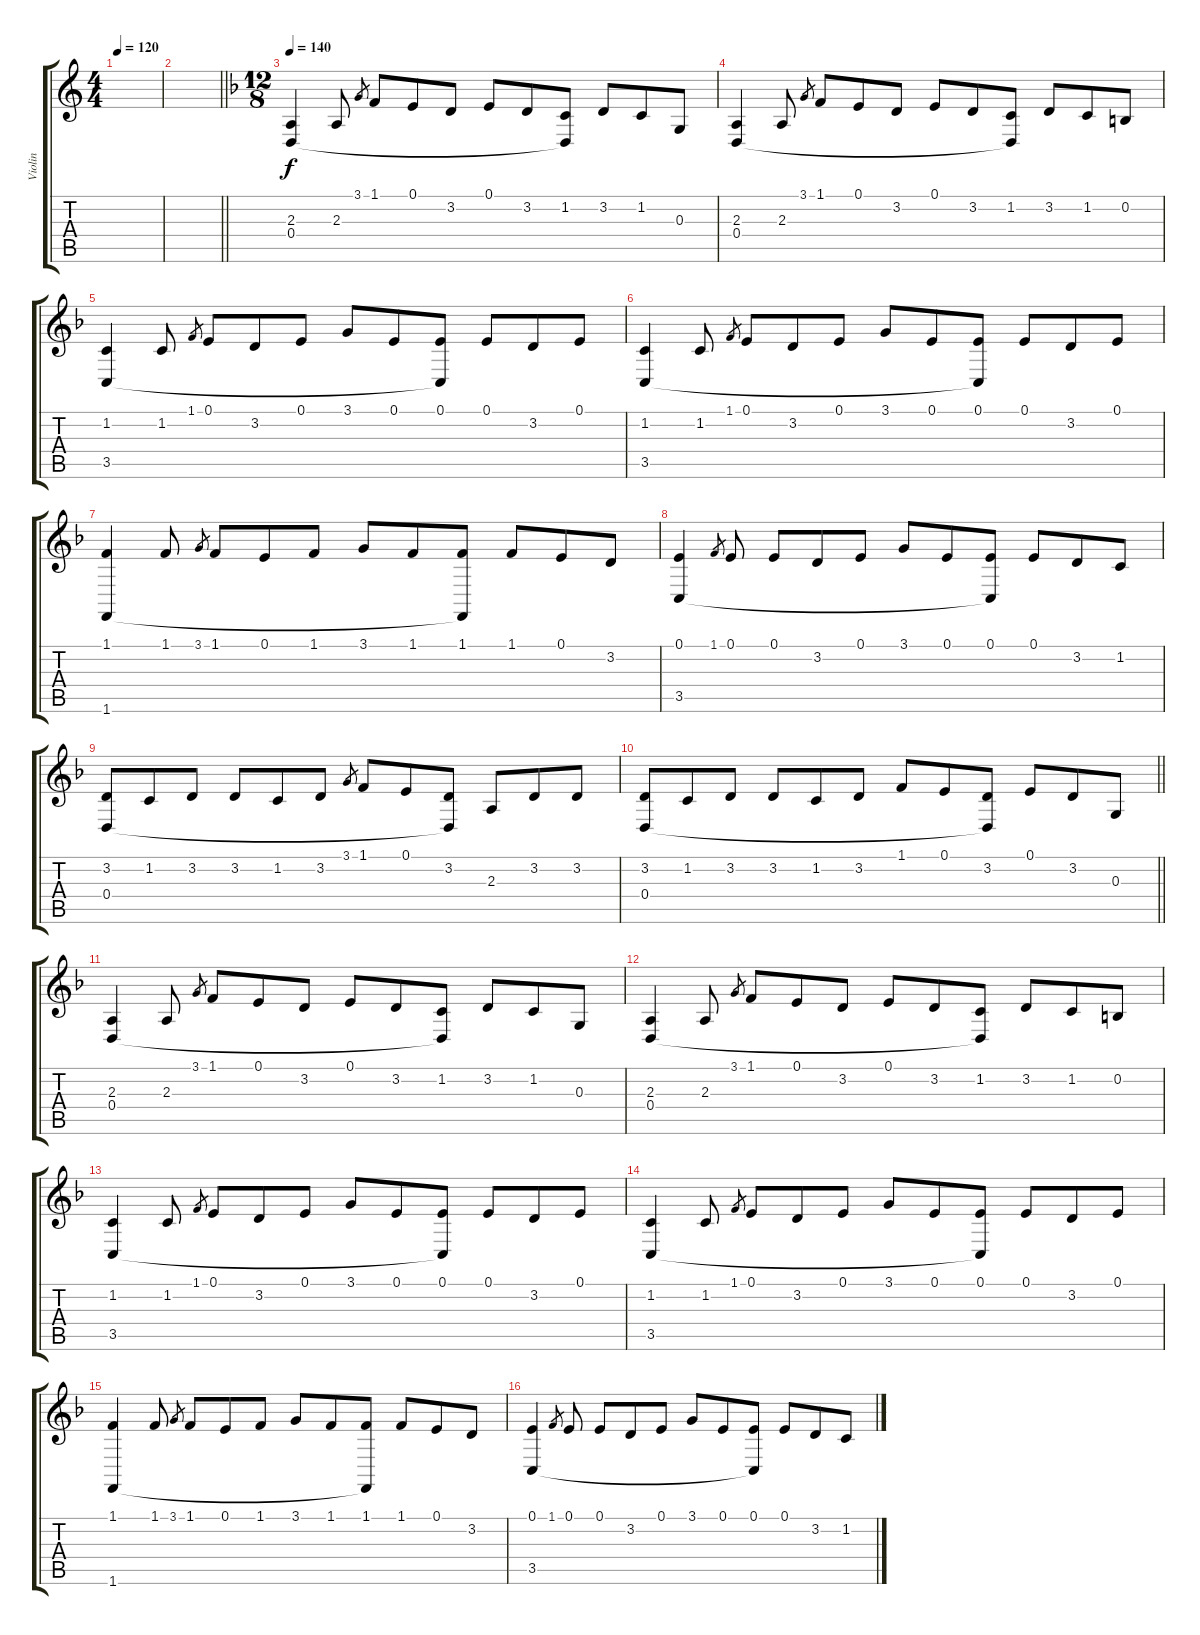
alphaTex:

\track ("Violin" "Violin") {instrument violin}
\staff {score tabs}
\tuning (E4 B3 G3 D3 A2 E2) {hide}
\ts (4 4)
\tempo 120
\clef g2
\ks c
|
\barLineRight lightlight
|
\ts (12 8)
\tempo 140
\ks f
(2.3 0.4).4 2.3.8 3.1.8{gr} 1.1.8 0.1.8 3.2.8 0.1.8 3.2.8 (1.2 0.4{t}).8 3.2.8 1.2.8 0.3.8 |
(2.3 0.4).4 2.3.8 3.1.8{gr} 1.1.8 0.1.8 3.2.8 0.1.8 3.2.8 (1.2 0.4{t}).8 3.2.8 1.2.8 0.2.8 |
(1.2 3.5).4 1.2.8 1.1.8{gr} 0.1.8 3.2.8 0.1.8 3.1.8 0.1.8 (0.1 3.5{t}).8 0.1.8 3.2.8 0.1.8 |
(1.2 3.5).4 1.2.8 1.1.8{gr} 0.1.8 3.2.8 0.1.8 3.1.8 0.1.8 (0.1 3.5{t}).8 0.1.8 3.2.8 0.1.8 |
(1.1 1.6).4 1.1.8 3.1.8{gr} 1.1.8 0.1.8 1.1.8 3.1.8 1.1.8 (1.1 1.6{t}).8 1.1.8 0.1.8 3.2.8 |
(0.1 3.5).4 1.1.8{gr} 0.1.8 0.1.8 3.2.8 0.1.8 3.1.8 0.1.8 (0.1 3.5{t}).8 0.1.8 3.2.8 1.2.8 |
(3.2 0.4).8 1.2.8 3.2.8 3.2.8 1.2.8 3.2.8 3.1.8{gr} 1.1.8 0.1.8 (3.2 0.4{t}).8 2.3.8 3.2.8 3.2.8 |
\barLineRight lightlight
(3.2 0.4).8 1.2.8 3.2.8 3.2.8 1.2.8 3.2.8 1.1.8 0.1.8 (3.2 0.4{t}).8 0.1.8 3.2.8 0.3.8 |
(2.3 0.4).4 2.3.8 3.1.8{gr} 1.1.8 0.1.8 3.2.8 0.1.8 3.2.8 (1.2 0.4{t}).8 3.2.8 1.2.8 0.3.8 |
(2.3 0.4).4 2.3.8 3.1.8{gr} 1.1.8 0.1.8 3.2.8 0.1.8 3.2.8 (1.2 0.4{t}).8 3.2.8 1.2.8 0.2.8 |
(1.2 3.5).4 1.2.8 1.1.8{gr} 0.1.8 3.2.8 0.1.8 3.1.8 0.1.8 (0.1 3.5{t}).8 0.1.8 3.2.8 0.1.8 |
(1.2 3.5).4 1.2.8 1.1.8{gr} 0.1.8 3.2.8 0.1.8 3.1.8 0.1.8 (0.1 3.5{t}).8 0.1.8 3.2.8 0.1.8 |
(1.1 1.6).4 1.1.8 3.1.8{gr} 1.1.8 0.1.8 1.1.8 3.1.8 1.1.8 (1.1 1.6{t}).8 1.1.8 0.1.8 3.2.8 |
(0.1 3.5).4 1.1.8{gr} 0.1.8 0.1.8 3.2.8 0.1.8 3.1.8 0.1.8 (0.1 3.5{t}).8 0.1.8 3.2.8 1.2.8
